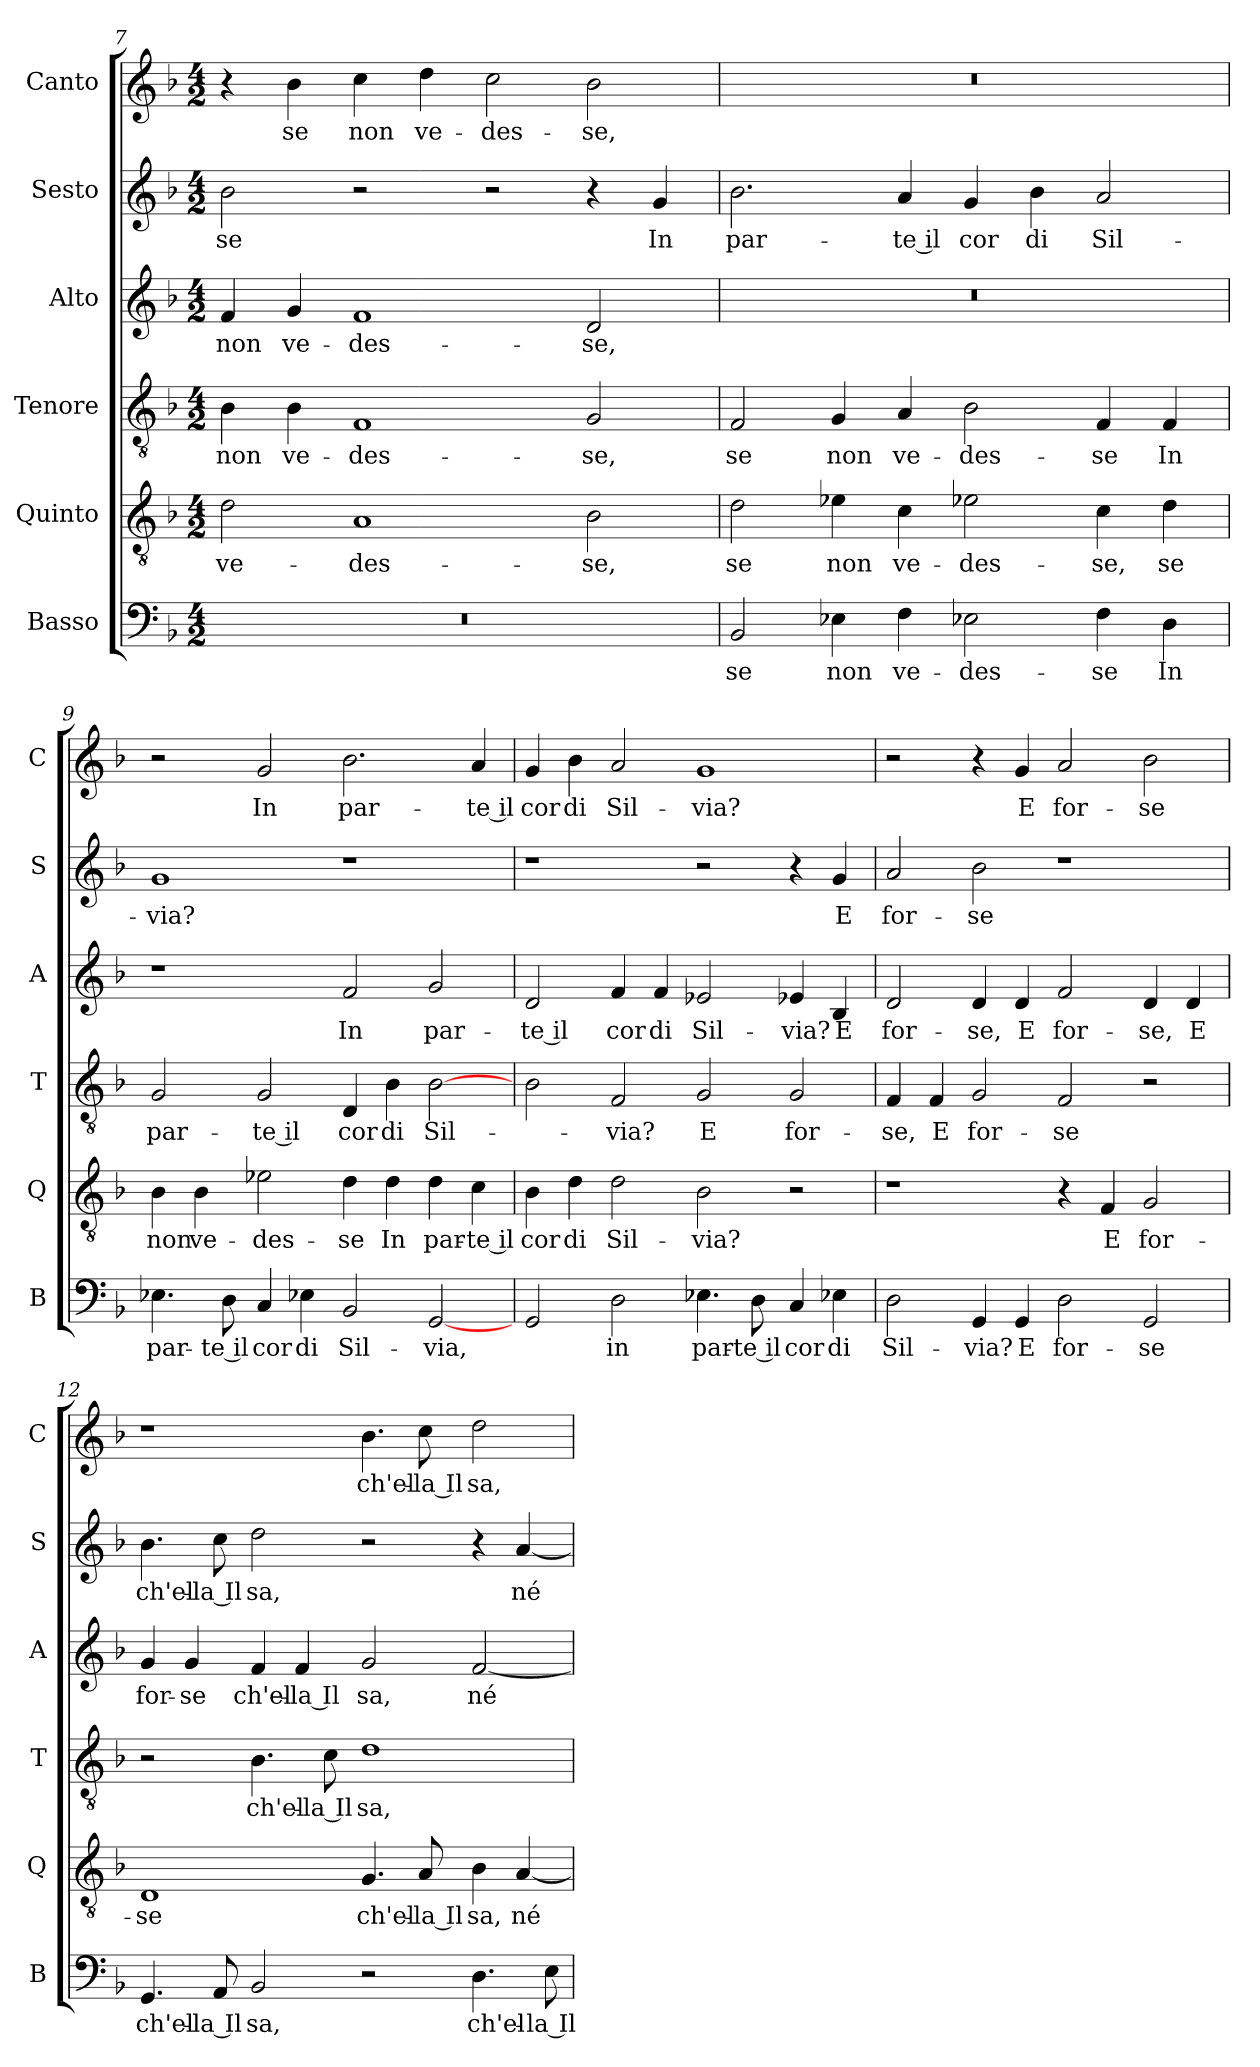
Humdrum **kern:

**kern	**text	**kern	**text	**kern	**text	**kern	**text	**kern	**text	**kern	**text
*part6	*part6	*part5	*part5	*part4	*part4	*part3	*part3	*part2	*part2	*part1	*part1
*staff6	*staff6	*staff5	*staff5	*staff4	*staff4	*staff3	*staff3	*staff2	*staff2	*staff1	*staff1
*I"Basso	*	*I"Quinto	*	*I"Tenore	*	*I"Alto	*	*I"Sesto	*	*I"Canto	*
*I'B	*	*I'Q	*	*I'T	*	*I'A	*	*I'S	*	*I'C	*
*clefF4	*	*clefGv2	*	*clefGv2	*	*clefG2	*	*clefG2	*	*clefG2	*
*k[b-]	*	*k[b-]	*	*k[b-]	*	*k[b-]	*	*k[b-]	*	*k[b-]	*
*d:	*	*d:	*	*d:	*	*d:	*	*d:	*	*d:	*
*M4/2	*	*M4/2	*	*M4/2	*	*M4/2	*	*M4/2	*	*M4/2	*
=7	=7	=7	=7	=7	=7	=7	=7	=7	=7	=7	=7
0r	.	2d	ve-	4B-	non	4f	non	2b-	-se	4r	.
.	.	.	.	4B-	ve-	4g	ve-	.	.	4b-	se
.	.	1A	-des-	1F	-des-	1f	-des-	2r	.	4cc	non
.	.	.	.	.	.	.	.	.	.	4dd	ve-
.	.	.	.	.	.	.	.	2r	.	2cc	-des-
.	.	2B-	-se,	2G	-se,	2d	-se,	4r	.	2b-	-se,
.	.	.	.	.	.	.	.	4g	In	.	.
=8	=8	=8	=8	=8	=8	=8	=8	=8	=8	=8	=8
2BB-	se	2d	se	2F	se	0r	.	2.b-	par-	0r	.
4E-X	non	4e-X	non	4G	non	.	.	.	.	.	.
4F	ve-	4c	ve-	4A	ve-	.	.	4a	-te il	.	.
2E-X	-des-	2e-X	-des-	2B-	-des-	.	.	4g	cor	.	.
.	.	.	.	.	.	.	.	4b-	di	.	.
4F	-se	4c	-se,	4F	-se	.	.	2a	Sil-	.	.
4D	In	4d	se	4F	In	.	.	.	.	.	.
=9	=9	=9	=9	=9	=9	=9	=9	=9	=9	=9	=9
4.E-X	par-	4B-	non	2G	par-	1r	.	1g	-via?	2r	.
.	.	4B-	ve-	.	.	.	.	.	.	.	.
8D	-te il	.	.	.	.	.	.	.	.	.	.
4C	cor	2e-X	-des-	2G	-te il	.	.	.	.	2g	In
4E-X	di	.	.	.	.	.	.	.	.	.	.
2BB-	Sil-	4d	-se	4D	cor	2f	In	1r	.	2.b-	par-
.	.	4d	In	4B-	di	.	.	.	.	.	.
[2GG	-via,	4d	par-	[2B-	Sil-	2g	par-	.	.	.	.
.	.	4c	-te il	.	.	.	.	.	.	4a	-te il
=10	=10	=10	=10	=10	=10	=10	=10	=10	=10	=10	=10
2GG	.	4B-	cor	2B-	.	2d	-te il	1r	.	4g	cor
.	.	4d	di	.	.	.	.	.	.	4b-	di
2D	in	2d	Sil-	2F	-via?	4f	cor	.	.	2a	Sil-
.	.	.	.	.	.	4f	di	.	.	.	.
4.E-X	par-	2B-	-via?	2G	E	2e-X	Sil-	2r	.	1g	-via?
8D	-te il	.	.	.	.	.	.	.	.	.	.
4C	cor	2r	.	2G	for-	4e-X	-via?	4r	.	.	.
4E-X	di	.	.	.	.	4B-	E	4g	E	.	.
=11	=11	=11	=11	=11	=11	=11	=11	=11	=11	=11	=11
2D	Sil-	1r	.	4F	-se,	2d	for-	2a	for-	2r	.
.	.	.	.	4F	E	.	.	.	.	.	.
4GG	-via?	.	.	2G	for-	4d	-se,	2b-	-se	4r	.
4GG	E	.	.	.	.	4d	E	.	.	4g	E
2D	for-	4r	.	2F	-se	2f	for-	1r	.	2a	for-
.	.	4F	E	.	.	.	.	.	.	.	.
2GG	-se	2G	for-	2r	.	4d	-se,	.	.	2b-	-se
.	.	.	.	.	.	4d	E	.	.	.	.
=12	=12	=12	=12	=12	=12	=12	=12	=12	=12	=12	=12
4.GG	ch'el-	1D	-se	2r	.	4g	for-	4.b-	ch'el-	1r	.
.	.	.	.	.	.	4g	-se	.	.	.	.
8AA	-la Il	.	.	.	.	.	.	8cc	-la Il	.	.
2BB-	sa,	.	.	4.B-	ch'el-	4f	ch'el-	2dd	sa,	.	.
.	.	.	.	.	.	4f	-la Il	.	.	.	.
.	.	.	.	8c	-la Il	.	.	.	.	.	.
2r	.	4.G	ch'el-	1d	sa,	2g	sa,	2r	.	4.b-	ch'el-
.	.	8A	-la Il	.	.	.	.	.	.	8cc	-la Il
4.D	ch'el-	4B-	sa,	.	.	[2f	né	4r	.	2dd	sa,
.	.	[4A	né	.	.	.	.	[4a	né	.	.
8E	-la Il	.	.	.	.	.	.	.	.	.	.
=	=	=	=	=	=	=	=	=	=	=	=
*-	*-	*-	*-	*-	*-	*-	*-	*-	*-	*-	*-
